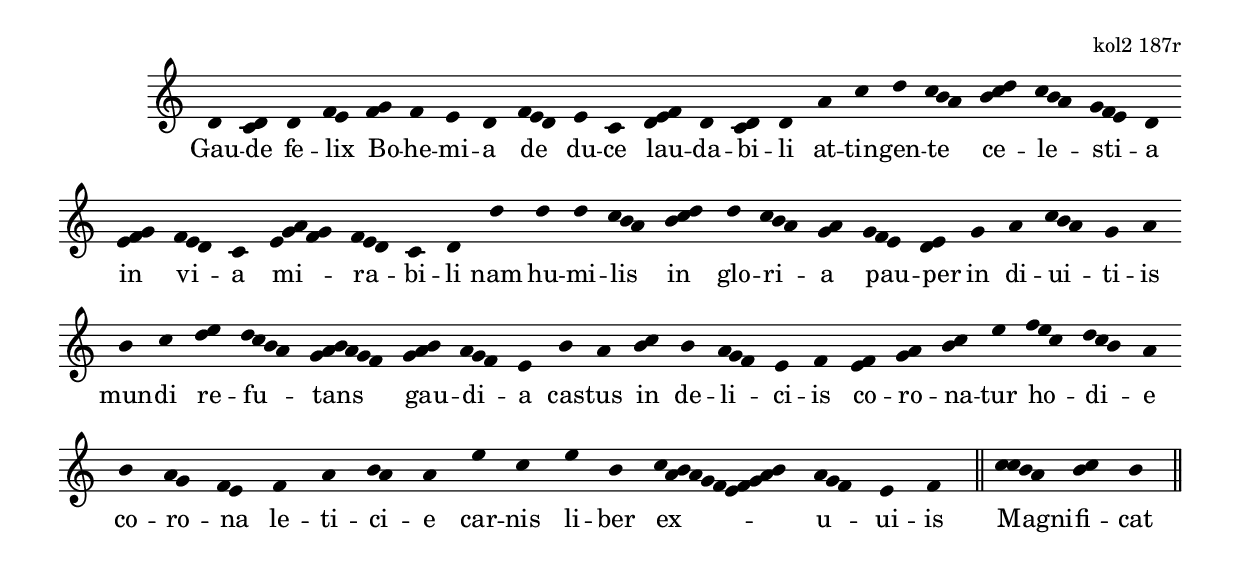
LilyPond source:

\version "2.19.32"

\include "../lib/synopsis.ily"

\score {
  \transpose c c' {
    \plainchant
    d \melisma { c d } \bar "" d \melisma { f e } \bar "" \melisma { f g } f e d \bar "" \melisma { f e d } \bar "" e c \bar "" \melisma { d e f } d \melisma { c d } d \bar "" a c' d' \melisma { c' b a } \bar "" \melisma { b c' d' } \melisma { c' b a } \melisma { g f e } d \bar "" \melisma { e f g } \bar "" \melisma { f e d } c \bar "" \melisma { e g a f g } \melisma { f e d } c d \bar "" d' \bar "" d' d' \melisma { c' b a } \bar "" \melisma { b c' d' } \bar "" d' \melisma { c' b a } \melisma { g a } \bar "" \melisma { g f e } \melisma { d e } \bar "" g \bar "" a \melisma { c' b a } g a \bar "" b c' \bar "" \melisma { d' e' } \melisma { d' c' b a } \melisma { g a b a g f } \bar "" \melisma { g a b } \melisma { a g f } e \bar "" b a \bar "" \melisma { b c' } \bar "" b \melisma { a g f } e f \bar "" \melisma { e f } \melisma { g a } \melisma { b c' } e' \bar "" \melisma { f' e' c' } \melisma { d' c' b } a \bar "" b \melisma { a g } \melisma { f e } \bar "" f a \melisma { b a } a \bar "" e' c' \bar "" e' b \bar "" \melisma { c' a b a g f e f g a b } \melisma { a g f } e f \bar "||" \melisma { c' c' b a } \melisma { b c' } b \bar "||"
  }
  \addlyrics {
    Gau -- de fe -- lix Bo -- he -- mi -- a de du -- ce lau -- da -- bi -- li at -- tin -- gen -- te ce -- le -- sti -- a in vi -- a mi -- ra -- bi -- li nam hu -- mi -- lis in glo -- ri -- a pau -- per in di -- ui -- ti -- is mun -- di re -- fu -- tans gau -- di -- a cas -- tus in de -- li -- ci -- is co -- ro -- na -- tur ho -- di -- e co -- ro -- na le -- ti -- ci -- e car -- nis li -- ber ex -- u -- ui -- is Magni -- fi -- cat
  }
  \header {
    fontes = "kol2 187r"
  }
}
